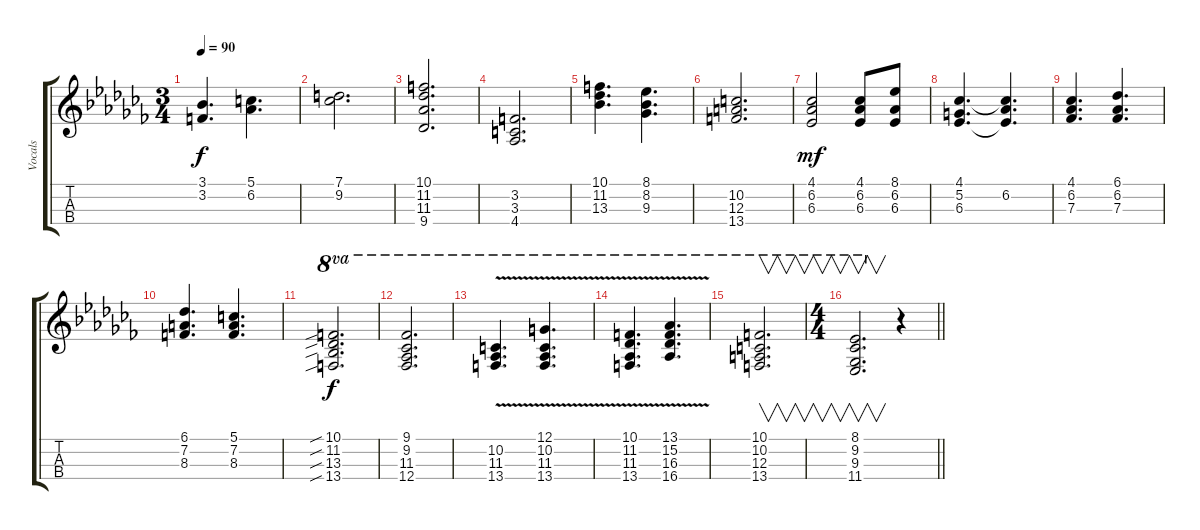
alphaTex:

\track ("Vocals" "Vocals") {instrument choiraahs}
\staff {score tabs}
\tuning (G4 D4 A3 E3) {hide}
\ts (3 4)
\tempo 90
\clef g2
\ks cb
(3.1 3.2).4{d dy f} (5.1 6.2).4{d} |
(7.1 9.2).2{d} |
(10.1 11.2 11.3 9.4).2{d} |
(3.2 3.3 4.4).2{d} |
(10.1 11.2 13.3).4{d} (8.1 8.2 9.3).4{d} |
(10.2 12.3 13.4).2{d} |
(4.1 6.2 6.3).2{dy mf} (4.1 6.2 6.3).8 (8.1 6.2 6.3).8 |
(4.1 5.2 6.3).4{d} (4.1{t} 6.2 6.3{t}).4{d} |
(4.1 6.2 7.3).4{d} (6.1 6.2 7.3).4{d} |
(6.1 7.2 8.3).4{d} (5.1 7.2 8.3).4{d} |
(10.1{sib} 11.2{sib} 13.3{sib} 13.4{sib}).2{d ot 8va dy f} |
(9.1 9.2 11.3 12.4).2{d ot 8va} |
(10.2{v} 11.3{v} 13.4{v}).4{d ot 8va} (12.1{v} 10.2{v} 11.3{v} 13.4{v}).4{d ot 8va} |
(10.1{v} 11.2{v} 11.3{v} 13.4{v}).4{d ot 8va} (13.1{v} 15.2{v} 16.3{v} 16.4{v}).4{d ot 8va} |
(10.1 10.2 12.3 13.4).2{v d ot 8va} |
\ts (4 4)
\barLineRight lightlight
(8.1 9.2 9.3 11.4).2{v d ot 8va} r.4
